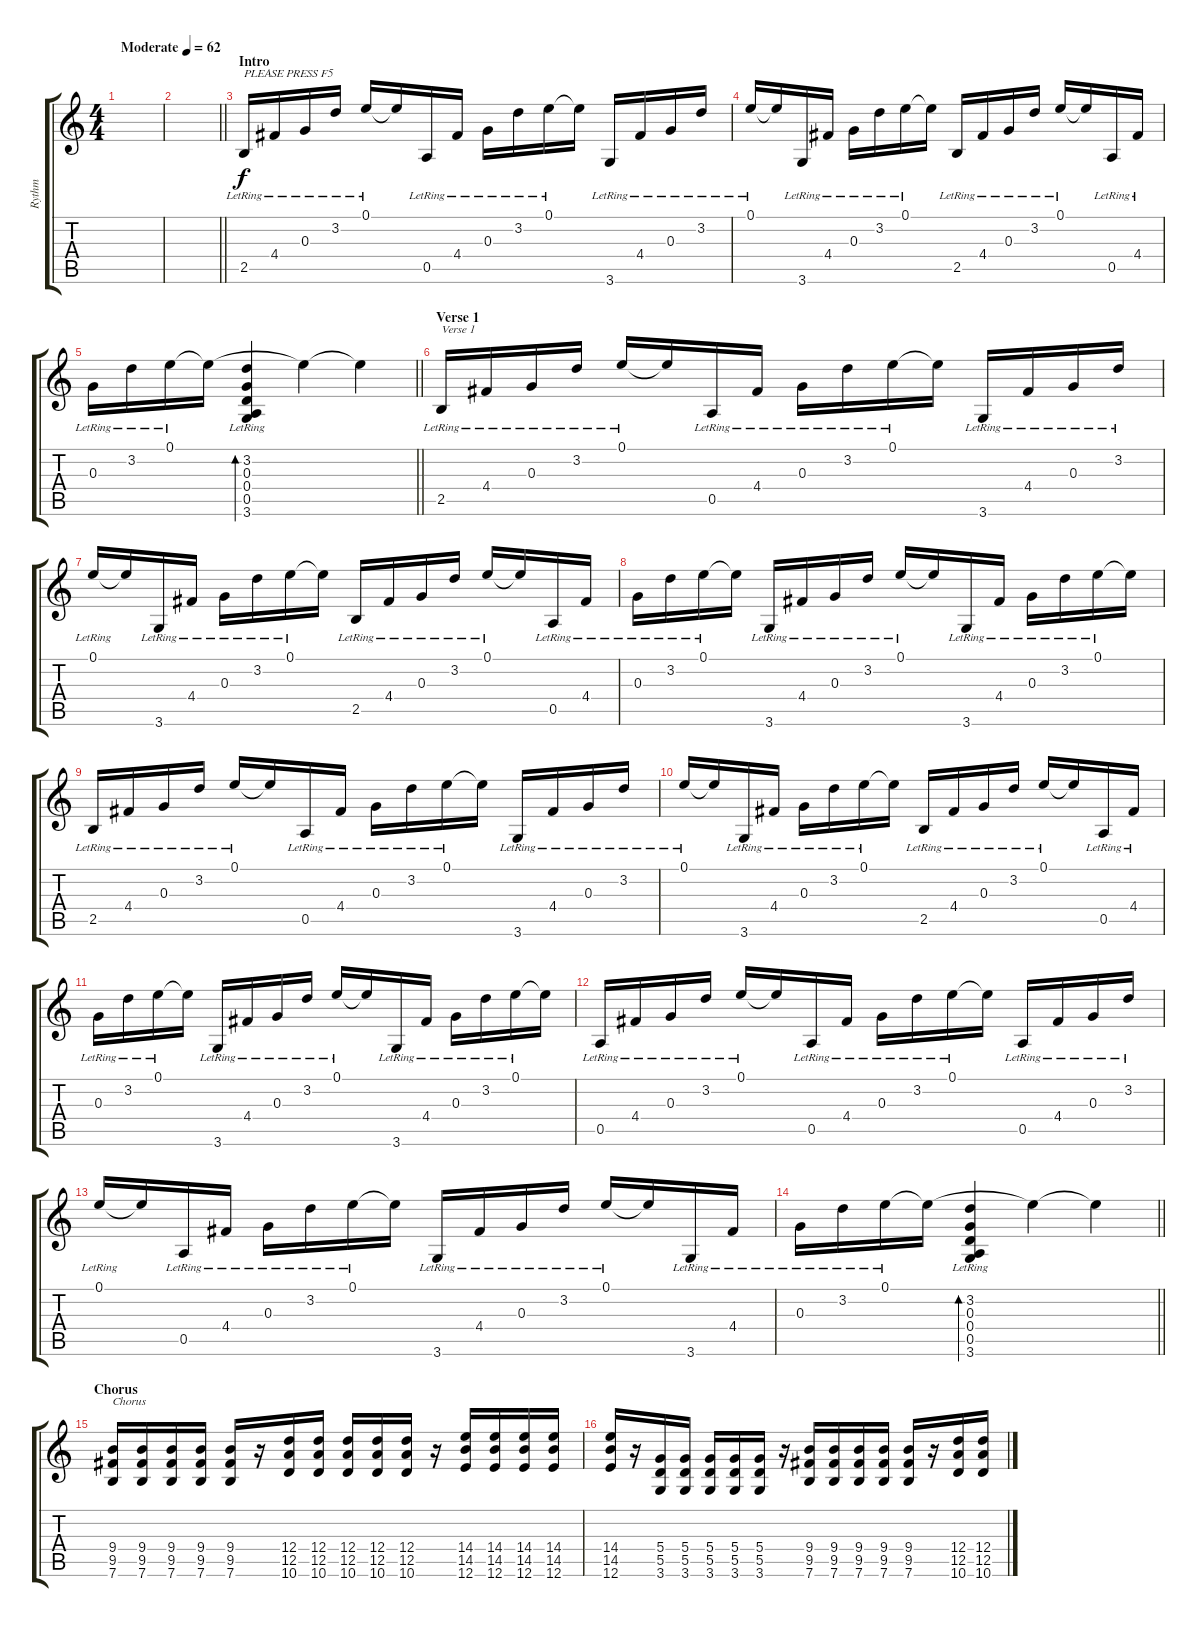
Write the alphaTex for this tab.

\track ("Rythm" "Rythm") {instrument electricguitarclean}
\staff {score tabs}
\tuning (E4 B3 G3 D3 A2 E2) {hide}
\ts (4 4)
\tempo (62 "Moderate")
\clef g2
\ks c
|
\barLineRight lightlight
|
\section ("" "Intro")
2.5{lr}.16{txt "PLEASE PRESS F5" beam Up beam merge} 4.4{lr}.16{beam Up beam merge} 0.3{lr}.16{beam Up beam merge} 3.2{lr}.16{beam Up} 0.1{lr}.16 0.1{t}.16 0.5{lr}.16 4.4{lr}.16 0.3{lr}.16 3.2{lr}.16 0.1{lr}.16 0.1{t}.16 3.6{lr}.16 4.4{lr}.16 0.3{lr}.16 3.2{lr}.16 |
0.1{lr}.16 0.1{t}.16 3.6{lr}.16 4.4{lr}.16 0.3{lr}.16 3.2{lr}.16 0.1{lr}.16 0.1{t}.16 2.5{lr}.16 4.4{lr}.16 0.3{lr}.16 3.2{lr}.16 0.1{lr}.16 0.1{t}.16 0.5{lr}.16 4.4{lr}.16 |
\barLineRight lightlight
0.3{lr}.16 3.2{lr}.16 0.1{lr}.16 0.1{t}.16 (3.2{lr} 0.3{lr} 0.4{lr} 0.5{lr} 3.6{lr}).4{bd 60} 0.1{t}.4 0.1{t}.4 |
\section ("" "Verse 1")
2.5{lr}.16{txt "Verse 1" beam Up beam merge} 4.4{lr}.16{beam Up beam merge} 0.3{lr}.16{beam Up beam merge} 3.2{lr}.16{beam Up} 0.1{lr}.16 0.1{t}.16 0.5{lr}.16 4.4{lr}.16 0.3{lr}.16 3.2{lr}.16 0.1{lr}.16 0.1{t}.16 3.6{lr}.16 4.4{lr}.16 0.3{lr}.16 3.2{lr}.16 |
0.1{lr}.16 0.1{t}.16 3.6{lr}.16 4.4{lr}.16 0.3{lr}.16 3.2{lr}.16 0.1{lr}.16 0.1{t}.16 2.5{lr}.16 4.4{lr}.16 0.3{lr}.16 3.2{lr}.16 0.1{lr}.16 0.1{t}.16 0.5{lr}.16 4.4{lr}.16 |
0.3{lr}.16 3.2{lr}.16 0.1{lr}.16 0.1{t}.16 3.6{lr}.16 4.4{lr}.16 0.3{lr}.16 3.2{lr}.16 0.1{lr}.16 0.1{t}.16 3.6{lr}.16 4.4{lr}.16 0.3{lr}.16 3.2{lr}.16 0.1{lr}.16 0.1{t}.16 |
2.5{lr}.16{beam Up beam merge} 4.4{lr}.16{beam Up beam merge} 0.3{lr}.16{beam Up beam merge} 3.2{lr}.16{beam Up} 0.1{lr}.16 0.1{t}.16 0.5{lr}.16 4.4{lr}.16 0.3{lr}.16 3.2{lr}.16 0.1{lr}.16 0.1{t}.16 3.6{lr}.16 4.4{lr}.16 0.3{lr}.16 3.2{lr}.16 |
0.1{lr}.16 0.1{t}.16 3.6{lr}.16 4.4{lr}.16 0.3{lr}.16 3.2{lr}.16 0.1{lr}.16 0.1{t}.16 2.5{lr}.16 4.4{lr}.16 0.3{lr}.16 3.2{lr}.16 0.1{lr}.16 0.1{t}.16 0.5{lr}.16 4.4{lr}.16 |
0.3{lr}.16 3.2{lr}.16 0.1{lr}.16 0.1{t}.16 3.6{lr}.16 4.4{lr}.16 0.3{lr}.16 3.2{lr}.16 0.1{lr}.16 0.1{t}.16 3.6{lr}.16 4.4{lr}.16 0.3{lr}.16 3.2{lr}.16 0.1{lr}.16 0.1{t}.16 |
0.5{lr}.16 4.4{lr}.16 0.3{lr}.16 3.2{lr}.16 0.1{lr}.16 0.1{t}.16 0.5{lr}.16 4.4{lr}.16 0.3{lr}.16 3.2{lr}.16 0.1{lr}.16 0.1{t}.16 0.5{lr}.16 4.4{lr}.16 0.3{lr}.16 3.2{lr}.16 |
0.1{lr}.16 0.1{t}.16 0.5{lr}.16 4.4{lr}.16 0.3{lr}.16 3.2{lr}.16 0.1{lr}.16 0.1{t}.16 3.6{lr}.16 4.4{lr}.16 0.3{lr}.16 3.2{lr}.16 0.1{lr}.16 0.1{t}.16 3.6{lr}.16 4.4{lr}.16 |
\barLineRight lightlight
0.3{lr}.16 3.2{lr}.16 0.1{lr}.16 0.1{t}.16 (3.2{lr} 0.3{lr} 0.4{lr} 0.5{lr} 3.6{lr}).4{bd 30} 0.1{t}.4 0.1{t}.4 |
\section ("" "Chorus")
(9.4 9.5 7.6).16{txt "Chorus" instrument overdrivenguitar} (9.4 9.5 7.6).16 (9.4 9.5 7.6).16 (9.4 9.5 7.6).16 (9.4 9.5 7.6).16 r.16 (12.4 12.5 10.6).16 (12.4 12.5 10.6).16 (12.4 12.5 10.6).16 (12.4 12.5 10.6).16 (12.4 12.5 10.6).16 r.16 (14.4 14.5 12.6).16 (14.4 14.5 12.6).16 (14.4 14.5 12.6).16 (14.4 14.5 12.6).16 |
(14.4 14.5 12.6).16 r.16 (5.4 5.5 3.6).16 (5.4 5.5 3.6).16 (5.4 5.5 3.6).16 (5.4 5.5 3.6).16 (5.4 5.5 3.6).16 r.16 (9.4 9.5 7.6).16 (9.4 9.5 7.6).16 (9.4 9.5 7.6).16 (9.4 9.5 7.6).16 (9.4 9.5 7.6).16 r.16 (12.4 12.5 10.6).16 (12.4 12.5 10.6).16
